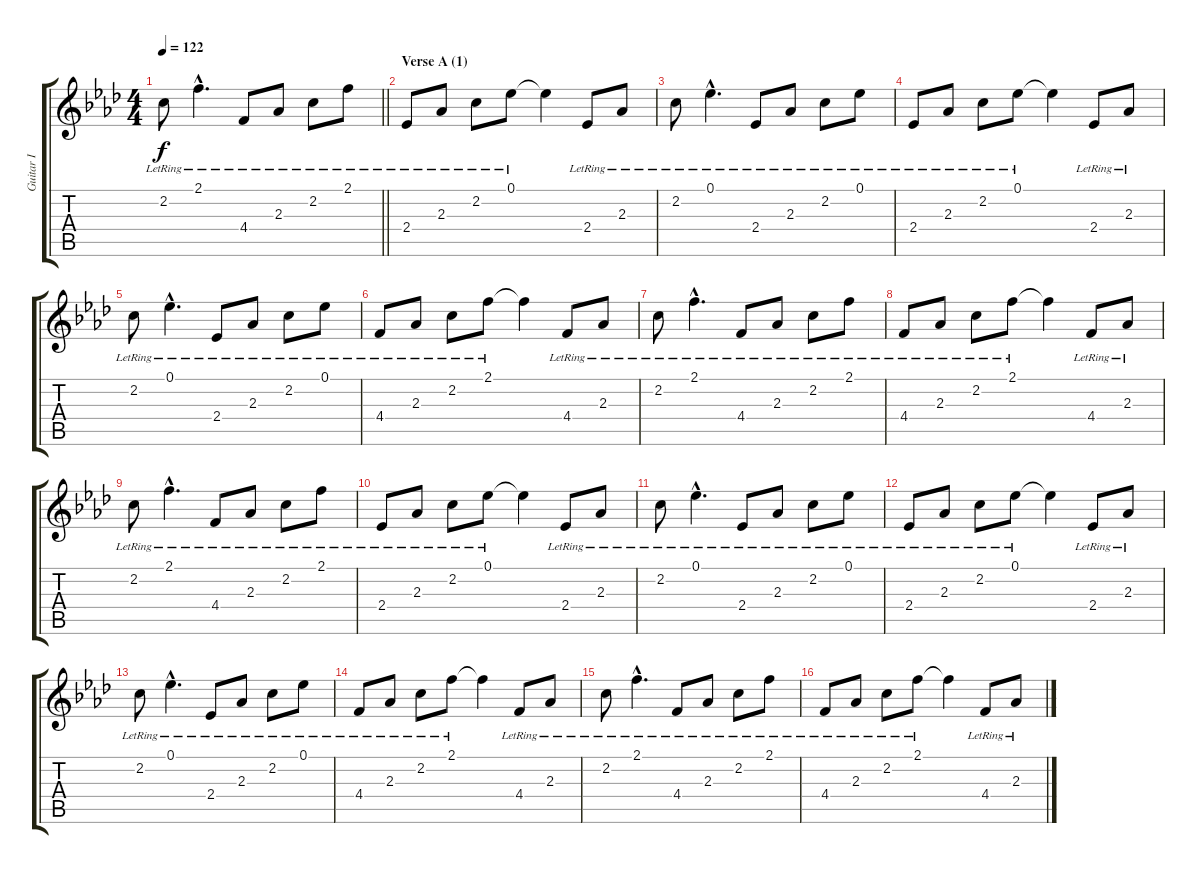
\track ("Guitar I" "Guitar I") {instrument electricguitarclean}
\staff {score tabs}
\tuning (Eb4 Bb3 Gb3 Db3 Ab2 Db2) {hide}
\ts (4 4)
\tempo 122
\clef g2
\barLineRight lightlight
\ks ab
2.2{lr}.8{dy f} 2.1{hac lr}.4{d} 4.4{lr}.8 2.3{lr}.8 2.2{lr}.8 2.1{lr}.8 |
\section ("" "Verse A (1)")
2.4{lr}.8 2.3{lr}.8 2.2{lr}.8 0.1{lr}.8 0.1{t}.4 2.4{lr}.8 2.3{lr}.8 |
2.2{lr}.8 0.1{hac lr}.4{d} 2.4{lr}.8 2.3{lr}.8 2.2{lr}.8 0.1{lr}.8 |
2.4{lr}.8 2.3{lr}.8 2.2{lr}.8 0.1{lr}.8 0.1{t}.4 2.4{lr}.8 2.3{lr}.8 |
2.2{lr}.8 0.1{hac lr}.4{d} 2.4{lr}.8 2.3{lr}.8 2.2{lr}.8 0.1{lr}.8 |
4.4{lr}.8 2.3{lr}.8 2.2{lr}.8 2.1{lr}.8 2.1{t}.4 4.4{lr}.8 2.3{lr}.8 |
2.2{lr}.8 2.1{hac lr}.4{d} 4.4{lr}.8 2.3{lr}.8 2.2{lr}.8 2.1{lr}.8 |
4.4{lr}.8 2.3{lr}.8 2.2{lr}.8 2.1{lr}.8 2.1{t}.4 4.4{lr}.8 2.3{lr}.8 |
2.2{lr}.8 2.1{hac lr}.4{d} 4.4{lr}.8 2.3{lr}.8 2.2{lr}.8 2.1{lr}.8 |
2.4{lr}.8 2.3{lr}.8 2.2{lr}.8 0.1{lr}.8 0.1{t}.4 2.4{lr}.8 2.3{lr}.8 |
2.2{lr}.8 0.1{hac lr}.4{d} 2.4{lr}.8 2.3{lr}.8 2.2{lr}.8 0.1{lr}.8 |
2.4{lr}.8 2.3{lr}.8 2.2{lr}.8 0.1{lr}.8 0.1{t}.4 2.4{lr}.8 2.3{lr}.8 |
2.2{lr}.8 0.1{hac lr}.4{d} 2.4{lr}.8 2.3{lr}.8 2.2{lr}.8 0.1{lr}.8 |
4.4{lr}.8 2.3{lr}.8 2.2{lr}.8 2.1{lr}.8 2.1{t}.4 4.4{lr}.8 2.3{lr}.8 |
2.2{lr}.8 2.1{hac lr}.4{d} 4.4{lr}.8 2.3{lr}.8 2.2{lr}.8 2.1{lr}.8 |
4.4{lr}.8 2.3{lr}.8 2.2{lr}.8 2.1{lr}.8 2.1{t}.4 4.4{lr}.8 2.3{lr}.8
